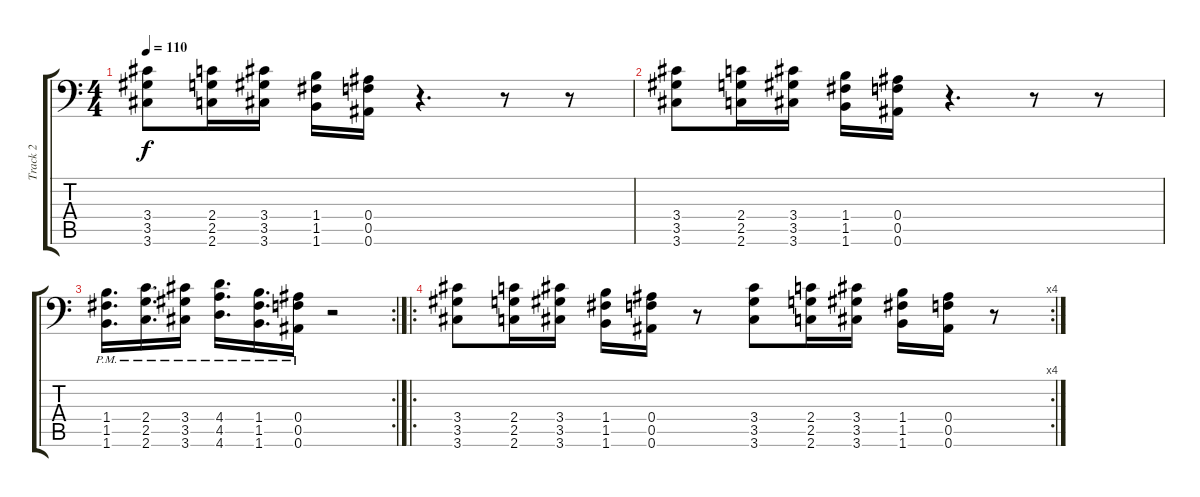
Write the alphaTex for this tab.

\track ("Track 2" "Track 2") {instrument distortionguitar}
\staff {score tabs}
\tuning (C4 G3 Eb3 Bb2 F2 Bb1) {hide}
\ts (4 4)
\tempo 110
\clef f4
\ks c
(3.4 3.5 3.6).8{dy f} (2.4 2.5 2.6).16 (3.4 3.5 3.6).16 (1.4 1.5 1.6).16 (0.4 0.5 0.6).16 r.4{d} r.8 r.8 |
(3.4 3.5 3.6).8 (2.4 2.5 2.6).16 (3.4 3.5 3.6).16 (1.4 1.5 1.6).16 (0.4 0.5 0.6).16 r.4{d} r.8 r.8 |
\rc 2
(1.4{pm} 1.5{pm} 1.6{pm}).16{d} (2.4{pm} 2.5{pm} 2.6{pm}).16{d} (3.4{pm} 3.5{pm} 3.6{pm}).16 (4.4{pm} 4.5{pm} 4.6{pm}).16{d} (1.4{pm} 1.5{pm} 1.6{pm}).16{d} (0.4{pm} 0.5{pm} 0.6{pm}).16 r.2 |
\ro
\rc 4
(3.4 3.5 3.6).8 (2.4 2.5 2.6).16 (3.4 3.5 3.6).16 (1.4 1.5 1.6).16 (0.4 0.5 0.6).16 r.8 (3.4 3.5 3.6).8 (2.4 2.5 2.6).16 (3.4 3.5 3.6).16 (1.4 1.5 1.6).16 (0.4 0.5 0.6).16 r.8
